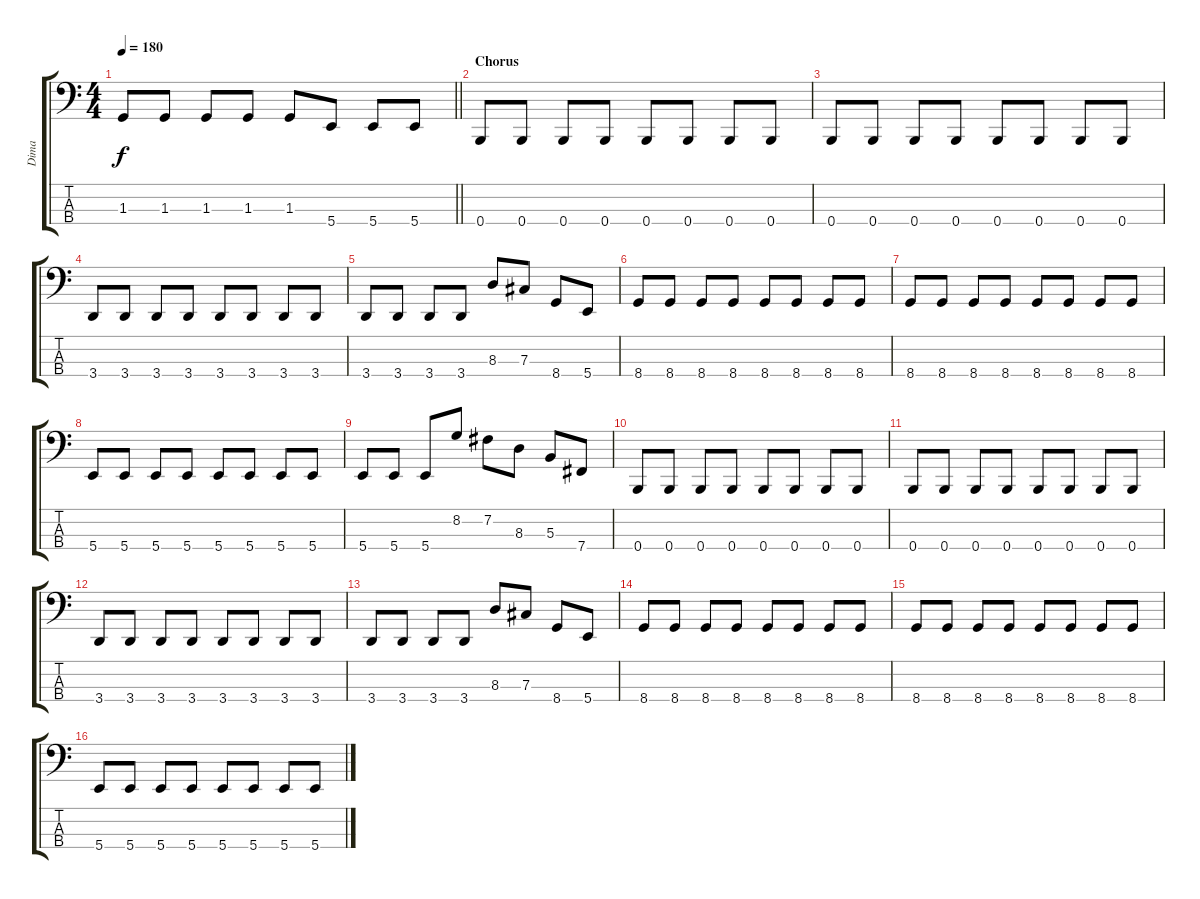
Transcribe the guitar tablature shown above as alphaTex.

\track ("Dima" "Dima") {instrument electricbassfinger}
\staff {score tabs}
\tuning (E2 B1 Gb1 B0) {hide}
\ts (4 4)
\tempo 180
\clef f4
\barLineRight lightlight
\ks c
1.3{t}.8{dy f} 1.3.8 1.3.8 1.3.8 1.3.8 5.4.8 5.4.8 5.4.8 |
\section ("" "Chorus")
0.4.8 0.4.8 0.4.8 0.4.8 0.4.8 0.4.8 0.4.8 0.4.8 |
0.4.8 0.4.8 0.4.8 0.4.8 0.4.8 0.4.8 0.4.8 0.4.8 |
3.4.8 3.4.8 3.4.8 3.4.8 3.4.8 3.4.8 3.4.8 3.4.8 |
3.4.8 3.4.8 3.4.8 3.4.8 8.3.8 7.3.8 8.4.8 5.4.8 |
8.4.8 8.4.8 8.4.8 8.4.8 8.4.8 8.4.8 8.4.8 8.4.8 |
8.4.8 8.4.8 8.4.8 8.4.8 8.4.8 8.4.8 8.4.8 8.4.8 |
5.4.8 5.4.8 5.4.8 5.4.8 5.4.8 5.4.8 5.4.8 5.4.8 |
5.4.8 5.4.8 5.4.8 8.2.8 7.2.8 8.3.8 5.3.8 7.4.8 |
0.4.8 0.4.8 0.4.8 0.4.8 0.4.8 0.4.8 0.4.8 0.4.8 |
0.4.8 0.4.8 0.4.8 0.4.8 0.4.8 0.4.8 0.4.8 0.4.8 |
3.4.8 3.4.8 3.4.8 3.4.8 3.4.8 3.4.8 3.4.8 3.4.8 |
3.4.8 3.4.8 3.4.8 3.4.8 8.3.8 7.3.8 8.4.8 5.4.8 |
8.4.8 8.4.8 8.4.8 8.4.8 8.4.8 8.4.8 8.4.8 8.4.8 |
8.4.8 8.4.8 8.4.8 8.4.8 8.4.8 8.4.8 8.4.8 8.4.8 |
5.4.8 5.4.8 5.4.8 5.4.8 5.4.8 5.4.8 5.4.8 5.4.8
